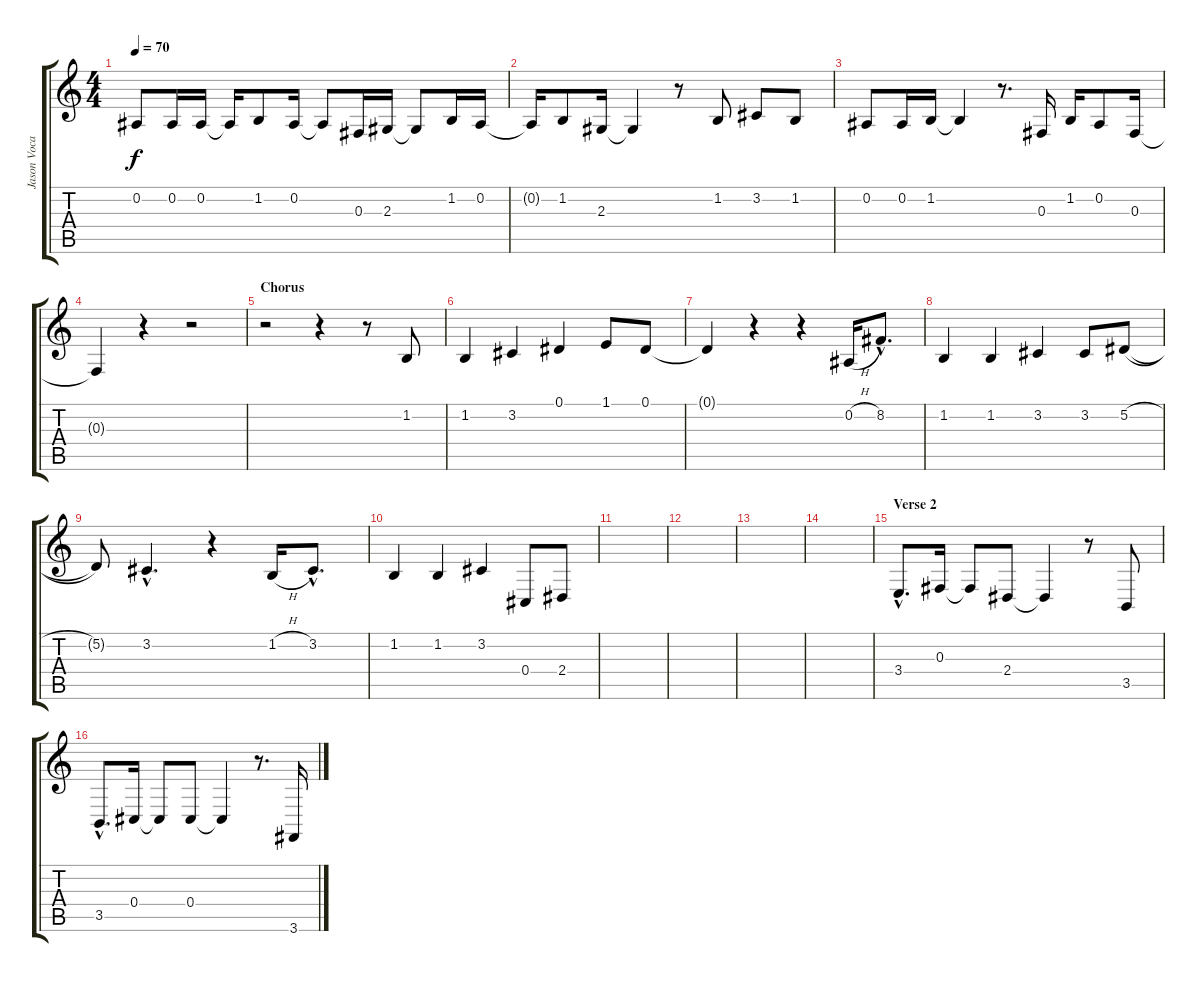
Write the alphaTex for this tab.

\track ("Jason Vocals" "Jason Voca") {instrument oboe}
\staff {score tabs}
\tuning (Eb4 Bb3 Gb3 Db3 Ab2 Eb2) {hide}
\ts (4 4)
\tempo 70
\clef g2
\ks c
0.2.8{dy f} 0.2.16 0.2.16 0.2{t}.16 1.2.8 0.2.16 0.2{t}.8 0.3.16 2.3.16 2.3{t}.8 1.2.16 0.2.16 |
0.2{t}.16 1.2.8 2.3.16 2.3{t}.4 r.8 1.2.8 3.2.8 1.2.8 |
0.2.8 0.2.16 1.2.16 1.2{t}.4 r.8{d} 0.3.16 1.2.16 0.2.8 0.3.16 |
0.3{t}.4 r.4 r.2 |
\section ("" "Chorus")
r.2 r.4 r.8 1.2.8 |
1.2.4 3.2.4 0.1.4 1.1.8 0.1.8 |
0.1{t}.4 r.4 r.4 0.2{h}.16 8.2{hac}.8{d} |
1.2.4 1.2.4 3.2.4 3.2.8 5.2{h}.8 |
5.2{t}.8 3.2{hac}.4{d} r.4 1.2{h}.16 3.2{hac}.8{d} |
1.2.4 1.2.4 3.2.4 0.4.8 2.4.8 |
|
|
|
|
\section ("" "Verse 2")
3.4{hac}.8{d} 0.3.16 0.3{t}.8 2.4.8 2.4{t}.4 r.8 3.5.8 |
3.5{hac}.8{d} 0.4.16 0.4{t}.8 0.4.8 0.4{t}.4 r.8{d} 3.6.16
